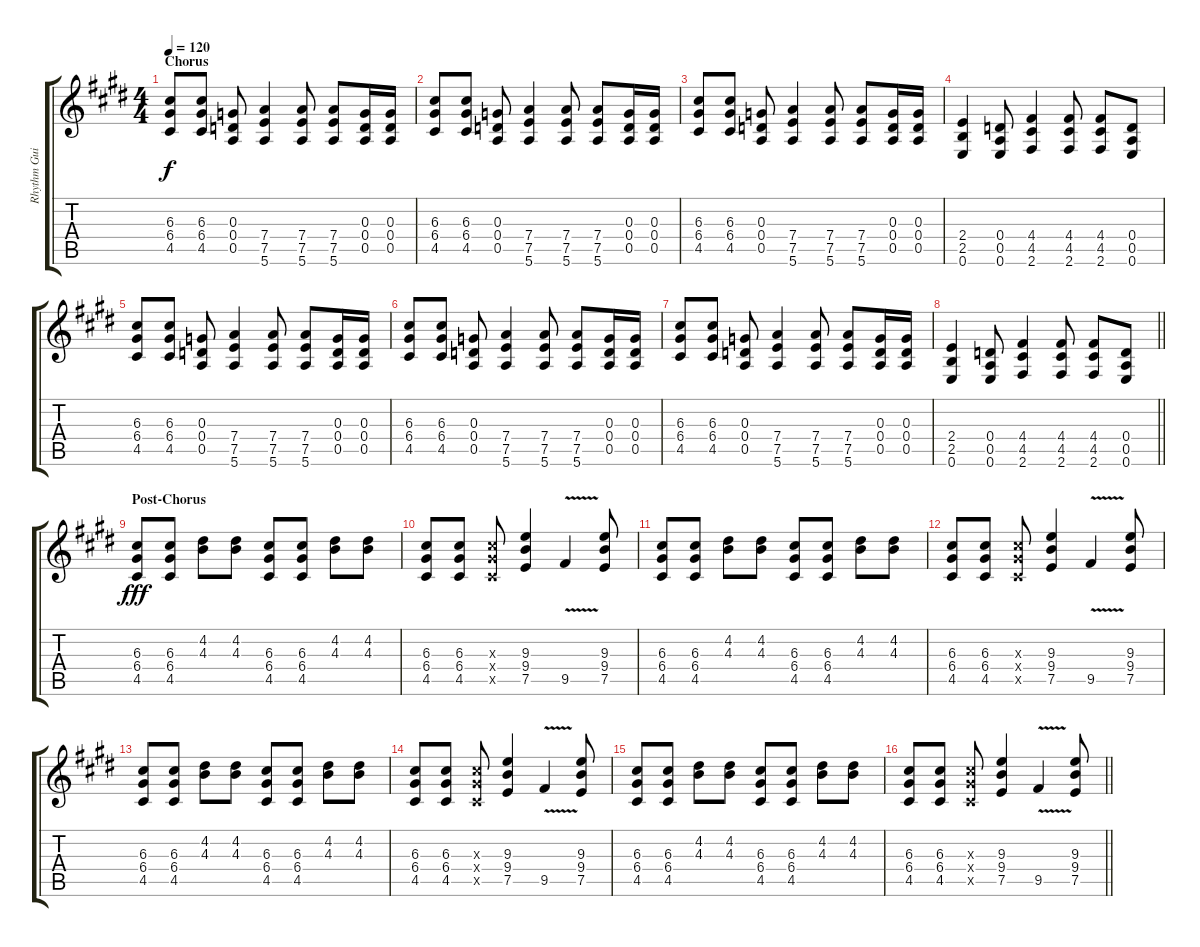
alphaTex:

\track ("Rhythm Guitar" "Rhythm Gui") {instrument distortionguitar}
\staff {score tabs}
\tuning (E4 B3 G3 D3 A2 E2) {hide}
\ts (4 4)
\section ("" "Chorus")
\tempo 120
\clef g2
\ks e
(6.3 6.4 4.5).8{dy f instrument distortionguitar} (6.3 6.4 4.5).8 (0.3 0.4 0.5).8 (7.4 7.5 5.6).4 (7.4 7.5 5.6).8 (7.4 7.5 5.6).8 (0.3 0.4 0.5).16 (0.3 0.4 0.5).16 |
(6.3 6.4 4.5).8 (6.3 6.4 4.5).8 (0.3 0.4 0.5).8 (7.4 7.5 5.6).4 (7.4 7.5 5.6).8 (7.4 7.5 5.6).8 (0.3 0.4 0.5).16 (0.3 0.4 0.5).16 |
(6.3 6.4 4.5).8 (6.3 6.4 4.5).8 (0.3 0.4 0.5).8 (7.4 7.5 5.6).4 (7.4 7.5 5.6).8 (7.4 7.5 5.6).8 (0.3 0.4 0.5).16 (0.3 0.4 0.5).16 |
(2.4 2.5 0.6).4 (0.4 0.5 0.6).8 (4.4 4.5 2.6).4 (4.4 4.5 2.6).8 (4.4 4.5 2.6).8 (0.4 0.5 0.6).8 |
(6.3 6.4 4.5).8 (6.3 6.4 4.5).8 (0.3 0.4 0.5).8 (7.4 7.5 5.6).4 (7.4 7.5 5.6).8 (7.4 7.5 5.6).8 (0.3 0.4 0.5).16 (0.3 0.4 0.5).16 |
(6.3 6.4 4.5).8 (6.3 6.4 4.5).8 (0.3 0.4 0.5).8 (7.4 7.5 5.6).4 (7.4 7.5 5.6).8 (7.4 7.5 5.6).8 (0.3 0.4 0.5).16 (0.3 0.4 0.5).16 |
(6.3 6.4 4.5).8 (6.3 6.4 4.5).8 (0.3 0.4 0.5).8 (7.4 7.5 5.6).4 (7.4 7.5 5.6).8 (7.4 7.5 5.6).8 (0.3 0.4 0.5).16 (0.3 0.4 0.5).16 |
\barLineRight lightlight
(2.4 2.5 0.6).4 (0.4 0.5 0.6).8 (4.4 4.5 2.6).4 (4.4 4.5 2.6).8 (4.4 4.5 2.6).8 (0.4 0.5 0.6).8 |
\section ("" "Post-Chorus")
(6.3 6.4 4.5).8{dy fff} (6.3 6.4 4.5).8 (4.2 4.3).8 (4.2 4.3).8 (6.3 6.4 4.5).8 (6.3 6.4 4.5).8 (4.2 4.3).8 (4.2 4.3).8 |
(6.3 6.4 4.5).8 (6.3 6.4 4.5).8 (6.3{x} 6.4{x} 4.5{x}).8 (9.3 9.4 7.5).4 9.5{v}.4 (9.3 9.4 7.5).8 |
(6.3 6.4 4.5).8 (6.3 6.4 4.5).8 (4.2 4.3).8 (4.2 4.3).8 (6.3 6.4 4.5).8 (6.3 6.4 4.5).8 (4.2 4.3).8 (4.2 4.3).8 |
(6.3 6.4 4.5).8 (6.3 6.4 4.5).8 (6.3{x} 6.4{x} 4.5{x}).8 (9.3 9.4 7.5).4 9.5{v}.4 (9.3 9.4 7.5).8 |
(6.3 6.4 4.5).8 (6.3 6.4 4.5).8 (4.2 4.3).8 (4.2 4.3).8 (6.3 6.4 4.5).8 (6.3 6.4 4.5).8 (4.2 4.3).8 (4.2 4.3).8 |
(6.3 6.4 4.5).8 (6.3 6.4 4.5).8 (6.3{x} 6.4{x} 4.5{x}).8 (9.3 9.4 7.5).4 9.5{v}.4 (9.3 9.4 7.5).8 |
(6.3 6.4 4.5).8 (6.3 6.4 4.5).8 (4.2 4.3).8 (4.2 4.3).8 (6.3 6.4 4.5).8 (6.3 6.4 4.5).8 (4.2 4.3).8 (4.2 4.3).8 |
\barLineRight lightlight
(6.3 6.4 4.5).8 (6.3 6.4 4.5).8 (6.3{x} 6.4{x} 4.5{x}).8 (9.3 9.4 7.5).4 9.5{v}.4 (9.3 9.4 7.5).8
